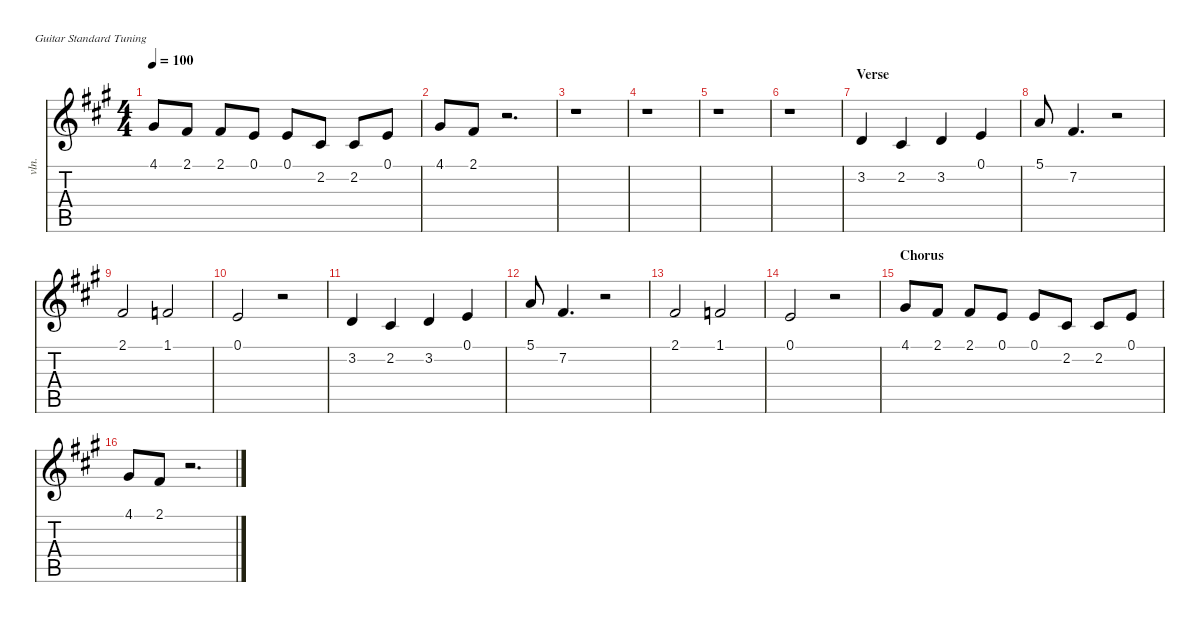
\defaultSystemsLayout 4
\hideDynamics
\bracketExtendMode nobrackets
\otherSystemsTrackNameOrientation horizontal
\track ("Paul" "vln.") {instrument synthstrings2}
\staff {score tabs}
\tuning (E4 B3 G3 D3 A2 E2)
\ts (4 4)
\tempo 100
\clef g2
\ks a
4.1{acc #}.8{dy f} 2.1{acc #}.8 2.1{acc #}.8 0.1{acc forcenatural}.8 0.1{acc forcenatural}.8 2.2{acc #}.8 2.2{acc #}.8 0.1{acc forcenatural}.8 |
4.1{acc #}.8 2.1{acc #}.8 r.2{d} |
r.1 |
r.1 |
r.1 |
r.1 |
\section ("" "Verse")
3.2{acc forcenatural}.4 2.2{acc #}.4 3.2{acc forcenatural}.4 0.1{acc forcenatural}.4 |
5.1{acc forcenatural}.8 7.2{acc #}.4{d} r.2 |
2.1{acc #}.2 1.1{acc forcenatural}.2 |
0.1{acc forcenatural}.2 r.2 |
3.2{acc forcenatural}.4 2.2{acc #}.4 3.2{acc forcenatural}.4 0.1{acc forcenatural}.4 |
5.1{acc forcenatural}.8 7.2{acc #}.4{d} r.2 |
2.1{acc #}.2 1.1{acc forcenatural}.2 |
0.1{acc forcenatural}.2 r.2 |
\section ("" "Chorus")
4.1{acc #}.8 2.1{acc #}.8 2.1{acc #}.8 0.1{acc forcenatural}.8 0.1{acc forcenatural}.8 2.2{acc #}.8 2.2{acc #}.8 0.1{acc forcenatural}.8 |
4.1{acc #}.8 2.1{acc #}.8 r.2{d}
